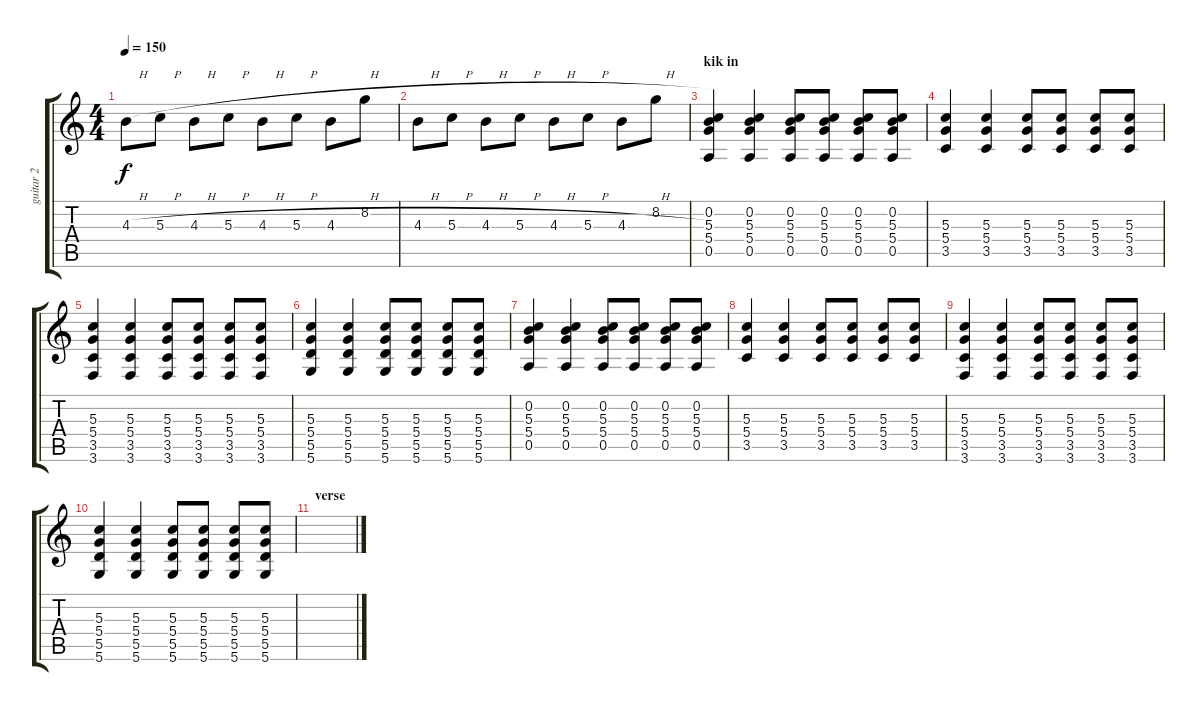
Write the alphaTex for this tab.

\track ("guitar 2" "guitar 2") {instrument overdrivenguitar}
\staff {score tabs}
\tuning (E4 B3 G3 D3 A2 D2) {hide}
\ts (4 4)
\tempo 150
\clef g2
\ks c
4.3{h}.8{dy f} 5.3{h}.8 4.3{h}.8 5.3{h}.8 4.3{h}.8 5.3{h}.8 4.3{h}.8 8.2.8 |
4.3{h}.8 5.3{h}.8 4.3{h}.8 5.3{h}.8 4.3{h}.8 5.3{h}.8 4.3{h}.8 8.2.8 |
\section ("" "kik in")
(0.2 5.3 5.4 0.5).4 (0.2 5.3 5.4 0.5).4 (0.2 5.3 5.4 0.5).8 (0.2 5.3 5.4 0.5).8 (0.2 5.3 5.4 0.5).8 (0.2 5.3 5.4 0.5).8 |
(5.3 5.4 3.5).4 (5.3 5.4 3.5).4 (5.3 5.4 3.5).8 (5.3 5.4 3.5).8 (5.3 5.4 3.5).8 (5.3 5.4 3.5).8 |
(5.3 5.4 3.5 3.6).4 (5.3 5.4 3.5 3.6).4 (5.3 5.4 3.5 3.6).8 (5.3 5.4 3.5 3.6).8 (5.3 5.4 3.5 3.6).8 (5.3 5.4 3.5 3.6).8 |
(5.3 5.4 5.5 5.6).4 (5.3 5.4 5.5 5.6).4 (5.3 5.4 5.5 5.6).8 (5.3 5.4 5.5 5.6).8 (5.3 5.4 5.5 5.6).8 (5.3 5.4 5.5 5.6).8 |
(0.2 5.3 5.4 0.5).4 (0.2 5.3 5.4 0.5).4 (0.2 5.3 5.4 0.5).8 (0.2 5.3 5.4 0.5).8 (0.2 5.3 5.4 0.5).8 (0.2 5.3 5.4 0.5).8 |
(5.3 5.4 3.5).4 (5.3 5.4 3.5).4 (5.3 5.4 3.5).8 (5.3 5.4 3.5).8 (5.3 5.4 3.5).8 (5.3 5.4 3.5).8 |
(5.3 5.4 3.5 3.6).4 (5.3 5.4 3.5 3.6).4 (5.3 5.4 3.5 3.6).8 (5.3 5.4 3.5 3.6).8 (5.3 5.4 3.5 3.6).8 (5.3 5.4 3.5 3.6).8 |
(5.3 5.4 5.5 5.6).4 (5.3 5.4 5.5 5.6).4 (5.3 5.4 5.5 5.6).8 (5.3 5.4 5.5 5.6).8 (5.3 5.4 5.5 5.6).8 (5.3 5.4 5.5 5.6).8 |
\section ("" "verse")
